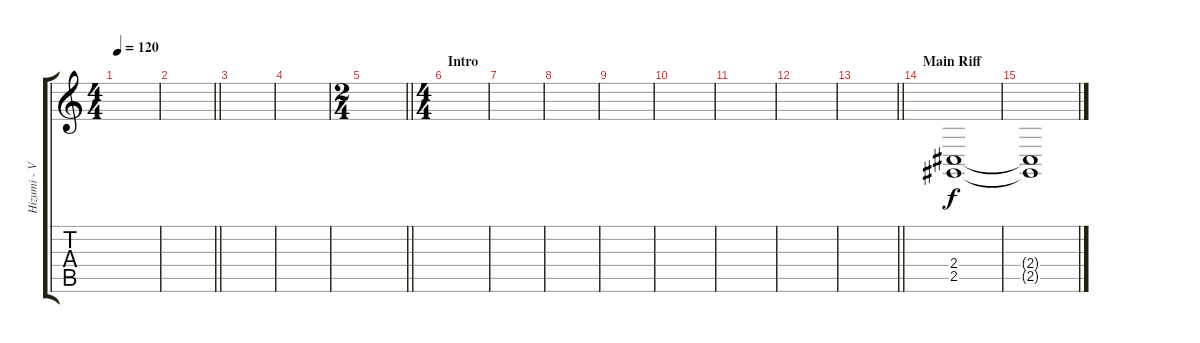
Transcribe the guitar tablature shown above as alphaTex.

\track ("Hizumi - Vocals" "Hizumi - V") {instrument lead6voice}
\staff {score tabs}
\tuning (Db4 Ab3 E3 B2 Gb2 B1) {hide}
\ts (4 4)
\tempo 120
\clef g2
\ks c
|
\barLineRight lightlight
|
\section ("" "")
|
|
\ts (2 4)
\barLineRight lightlight
|
\ts (4 4)
\section ("" "Intro")
|
|
|
|
|
|
|
\barLineRight lightlight
|
\section ("" "Main Riff")
(2.4 2.5).1 |
(2.4{t} 2.5{t}).1
